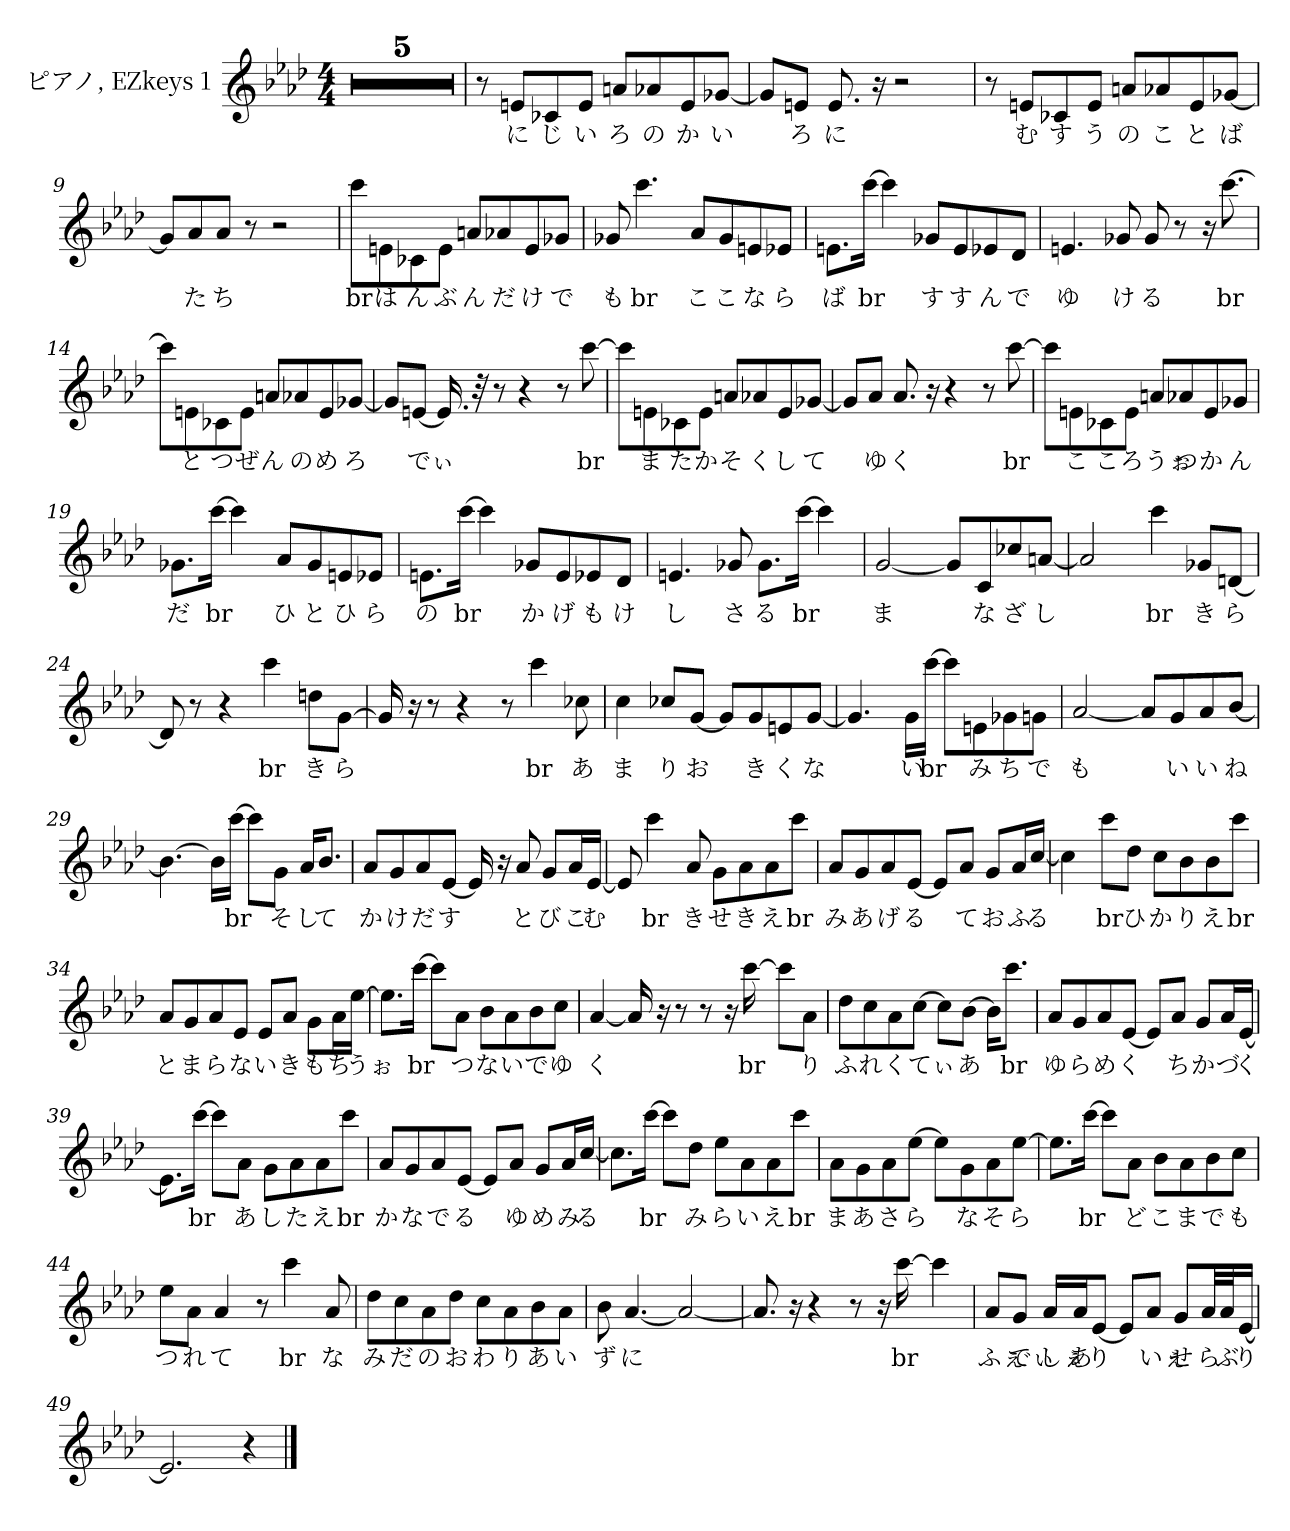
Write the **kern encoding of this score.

**kern	**text
*part1	*part1
*staff1	*staff1
*I"ピアノ, EZkeys 1	*
*clefG2	*
*k[b-e-a-d-]	*
*M4/4	*
*MM124	*
=1	=1
1r	.
=2	=2
1r	.
=3	=3
1r	.
=4	=4
1r	.
=5	=5
1r	.
=6	=6
8r	.
!	!LO:LY:b
8en/L	に
!	!LO:LY:b
8c-X/	じ
!	!LO:LY:b
8e/J	い
!	!LO:LY:b
8an/L	ろ
!	!LO:LY:b
8a-X/	の
!	!LO:LY:b
8e/	か
!	!LO:LY:b
[8g-X/J	い
=7	=7
8g-/L]	.
!	!LO:LY:b
8en/J	ろ
!	!LO:LY:b
8.e/	に
16r	.
2r	.
!!LO:LB:g=z
=8	=8
8r	.
!	!LO:LY:b
8en/L	む
!	!LO:LY:b
8c-X/	す
!	!LO:LY:b
8e/J	う
!	!LO:LY:b
8an/L	の
!	!LO:LY:b
8a-X/	こ
!	!LO:LY:b
8e/	と
!	!LO:LY:b
[8g-X/J	ば
=9	=9
8g-/L]	.
!	!LO:LY:b
8a-/	た
!	!LO:LY:b
8a-/J	ち
8r	.
2r	.
=10	=10
!	!LO:LY:b
8ccc\L	br
!	!LO:LY:b
8en\	は
!	!LO:LY:b
8c-X\	ん
!	!LO:LY:b
8e\J	ぶ
!	!LO:LY:b
8an/L	ん
!	!LO:LY:b
8a-X/	だ
!	!LO:LY:b
8e/	け
!	!LO:LY:b
8g-X/J	で
=11	=11
!	!LO:LY:b
8g-X/	も
!	!LO:LY:b
4.ccc\	br
!	!LO:LY:b
8a-/L	こ
!	!LO:LY:b
8g-/	こ
!	!LO:LY:b
8en/	な
!	!LO:LY:b
8e-X/J	ら
!!LO:LB:g=z
=12	=12
!	!LO:LY:b
8.en\L	ば
!	!LO:LY:b
[16ccc\Jk	br
4ccc\]	.
!	!LO:LY:b
8g-X/L	す
!	!LO:LY:b
8e/	す
!	!LO:LY:b
8e-X/	ん
!	!LO:LY:b
8d-/J	で
=13	=13
!	!LO:LY:b
4.en/	ゆ
!	!LO:LY:b
8g-X/	け
!	!LO:LY:b
8g-/	る
8r	.
16r	.
!	!LO:LY:b
[8.ccc\	br
=14	=14
8ccc\L]	.
!	!LO:LY:b
8en\	と
!	!LO:LY:b
8c-X\	つ
!	!LO:LY:b
8e\J	ぜ
!	!LO:LY:b
8an/L	ん
!	!LO:LY:b
8a-X/	の
!	!LO:LY:b
8e/	め
!	!LO:LY:b
[8g-X/J	ろ
=15	=15
8g-/L]	.
!	!LO:LY:b
[8en/J	でぃ
16.e/]	.
32r	.
8r	.
4r	.
8r	.
!	!LO:LY:b
[8ccc\	br
!!LO:LB:g=z
=16	=16
8ccc\L]	.
!	!LO:LY:b
8en\	ま
!	!LO:LY:b
8c-X\	た
!	!LO:LY:b
8e\J	か
!	!LO:LY:b
8an/L	そ
!	!LO:LY:b
8a-X/	く
!	!LO:LY:b
8e/	し
!	!LO:LY:b
[8g-X/J	て
=17	=17
8g-/L]	.
!	!LO:LY:b
8a-/J	ゆ
!	!LO:LY:b
8.a-/	く
16r	.
4r	.
8r	.
!	!LO:LY:b
[8ccc\	br
=18	=18
8ccc\L]	.
!	!LO:LY:b
8en\	こ
!	!LO:LY:b
8c-X\	こ
!	!LO:LY:b
8e\J	ろ
!	!LO:LY:b
8an/L	うぉ
!	!LO:LY:b
8a-X/	つ
!	!LO:LY:b
8e/	か
!	!LO:LY:b
8g-X/J	ん
=19	=19
!	!LO:LY:b
8.g-X\L	だ
!	!LO:LY:b
[16ccc\Jk	br
4ccc\]	.
!	!LO:LY:b
8a-/L	ひ
!	!LO:LY:b
8g-/	と
!	!LO:LY:b
8en/	ひ
!	!LO:LY:b
8e-X/J	ら
!!LO:LB:g=z
=20	=20
!	!LO:LY:b
8.en\L	の
!	!LO:LY:b
[16ccc\Jk	br
4ccc\]	.
!	!LO:LY:b
8g-X/L	か
!	!LO:LY:b
8e/	げ
!	!LO:LY:b
8e-X/	も
!	!LO:LY:b
8d-/J	け
=21	=21
!	!LO:LY:b
4.en/	し
!	!LO:LY:b
8g-X/	さ
!	!LO:LY:b
8.g-\L	る
!	!LO:LY:b
[16ccc\Jk	br
4ccc\]	.
=22	=22
!	!LO:LY:b
[2g/	ま
8g/L]	.
!	!LO:LY:b
8c/	な
!	!LO:LY:b
8cc-X/	ざ
!	!LO:LY:b
[8an/J	し
=23	=23
2a/]	.
!	!LO:LY:b
4ccc\	br
!	!LO:LY:b
8g-X/L	き
!	!LO:LY:b
[8dn/J	ら
=24	=24
8d/]	.
8r	.
4r	.
!	!LO:LY:b
4ccc\	br
!	!LO:LY:b
8ddn\L	き
!	!LO:LY:b
[8g\J	ら
!!LO:LB:g=z
=25	=25
16g/]	.
16r	.
8r	.
4r	.
8r	.
!	!LO:LY:b
4ccc\	br
!	!LO:LY:b
8cc-X\	あ
=26	=26
!	!LO:LY:b
4cc\	ま
!	!LO:LY:b
8cc-X/L	り
!	!LO:LY:b
[8g/J	お
8g/L]	.
!	!LO:LY:b
8g/	き
!	!LO:LY:b
8en/	く
!	!LO:LY:b
[8g/J	な
=27	=27
4.g/]	.
!	!LO:LY:b
16g\LL	い
!	!LO:LY:b
[16ccc\JJ	br
8ccc\L]	.
!	!LO:LY:b
8en\	み
!	!LO:LY:b
8g-X\	ち
!	!LO:LY:b
8gn\J	で
=28	=28
!	!LO:LY:b
[2a-/	も
8a-/L]	.
!	!LO:LY:b
8g/	い
!	!LO:LY:b
8a-/	い
!	!LO:LY:b
[8b-/J	ね
!!LO:LB:g=z
=29	=29
4.b-\_	.
16b-\LL]	.
!	!LO:LY:b
[16ccc\JJ	br
8ccc\L]	.
!	!LO:LY:b
8g\J	そ
!	!LO:LY:b
16a-/KL	し
!	!LO:LY:b
8.b-/J	て
=30	=30
!	!LO:LY:b
8a-/L	か
!	!LO:LY:b
8g/	け
!	!LO:LY:b
8a-/	だ
!	!LO:LY:b
[8e-/J	す
16e-/]	.
16r	.
!	!LO:LY:b
8a-/	と
!	!LO:LY:b
8g/L	び
!	!LO:LY:b
16a-/L	こ
!	!LO:LY:b
[16e-/JJ	む
=31	=31
8e-/]	.
!	!LO:LY:b
4ccc\	br
!	!LO:LY:b
8a-/	き
!	!LO:LY:b
8g\L	せ
!	!LO:LY:b
8a-\	き
!	!LO:LY:b
8a-\	え
!	!LO:LY:b
8ccc\J	br
=32	=32
!	!LO:LY:b
8a-/L	み
!	!LO:LY:b
8g/	あ
!	!LO:LY:b
8a-/	げ
!	!LO:LY:b
[8e-/J	る
8e-/L]	.
!	!LO:LY:b
8a-/J	て
!	!LO:LY:b
8g/L	お
!	!LO:LY:b
16a-/L	ふ
!	!LO:LY:b
[16cc/JJ	る
!!LO:LB:g=z
=33	=33
4cc\]	.
!	!LO:LY:b
8ccc\L	br
!	!LO:LY:b
8dd-\J	ひ
!	!LO:LY:b
8cc\L	か
!	!LO:LY:b
8b-\	り
!	!LO:LY:b
8b-\	え
!	!LO:LY:b
8ccc\J	br
=34	=34
!	!LO:LY:b
8a-/L	と
!	!LO:LY:b
8g/	ま
!	!LO:LY:b
8a-/	ら
!	!LO:LY:b
8e-/J	な
!	!LO:LY:b
8e-/L	い
!	!LO:LY:b
8a-/J	き
!	!LO:LY:b
8g\L	も
!	!LO:LY:b
16a-\L	ち
!	!LO:LY:b
[16ee-\JJ	うぉ
=35	=35
8.ee-\L]	.
!	!LO:LY:b
[16ccc\Jk	br
8ccc\L]	.
!	!LO:LY:b
8a-\J	つ
!	!LO:LY:b
8b-\L	な
!	!LO:LY:b
8a-\	い
!	!LO:LY:b
8b-\	で
!	!LO:LY:b
8cc\J	ゆ
=36	=36
!	!LO:LY:b
[4a-/	く
16a-/]	.
16r	.
8r	.
8r	.
16r	.
!	!LO:LY:b
[16ccc\	br
8ccc\L]	.
!	!LO:LY:b
8a-\J	り
!!LO:LB:g=z
=37	=37
!	!LO:LY:b
8dd-\L	ふ
!	!LO:LY:b
8cc\	れ
!	!LO:LY:b
8a-\	く
!	!LO:LY:b
[8cc\J	てぃ
8cc\L]	.
!	!LO:LY:b
[8b-\J	あ
16b-\KL]	.
!	!LO:LY:b
8.ccc\J	br
=38	=38
!	!LO:LY:b
8a-/L	ゆ
!	!LO:LY:b
8g/	ら
!	!LO:LY:b
8a-/	め
!	!LO:LY:b
[8e-/J	く
8e-/L]	.
!	!LO:LY:b
8a-/J	ち
!	!LO:LY:b
8g/L	か
!	!LO:LY:b
16a-/L	づ
!	!LO:LY:b
[16e-/JJ	く
=39	=39
8.e-\L]	.
!	!LO:LY:b
[16ccc\Jk	br
8ccc\L]	.
!	!LO:LY:b
8a-\J	あ
!	!LO:LY:b
8g\L	し
!	!LO:LY:b
8a-\	た
!	!LO:LY:b
8a-\	え
!	!LO:LY:b
8ccc\J	br
=40	=40
!	!LO:LY:b
8a-/L	か
!	!LO:LY:b
8g/	な
!	!LO:LY:b
8a-/	で
!	!LO:LY:b
[8e-/J	る
8e-/L]	.
!	!LO:LY:b
8a-/J	ゆ
!	!LO:LY:b
8g/L	め
!	!LO:LY:b
16a-/L	み
!	!LO:LY:b
[16cc/JJ	る
!!LO:PB:g=z
=41	=41
8.cc\L]	.
!	!LO:LY:b
[16ccc\Jk	br
8ccc\L]	.
!	!LO:LY:b
8dd-\J	み
!	!LO:LY:b
8ee-\L	ら
!	!LO:LY:b
8a-\	い
!	!LO:LY:b
8a-\	え
!	!LO:LY:b
8ccc\J	br
=42	=42
!	!LO:LY:b
8a-\L	ま
!	!LO:LY:b
8g\	あ
!	!LO:LY:b
8a-\	さ
!	!LO:LY:b
[8ee-\J	ら
8ee-\L]	.
!	!LO:LY:b
8g\	な
!	!LO:LY:b
8a-\	そ
!	!LO:LY:b
[8ee-\J	ら
=43	=43
8.ee-\L]	.
!	!LO:LY:b
[16ccc\Jk	br
8ccc\L]	.
!	!LO:LY:b
8a-\J	ど
!	!LO:LY:b
8b-\L	こ
!	!LO:LY:b
8a-\	ま
!	!LO:LY:b
8b-\	で
!	!LO:LY:b
8cc\J	も
=44	=44
!	!LO:LY:b
8ee-\L	つ
!	!LO:LY:b
8a-\J	れ
!	!LO:LY:b
4a-/	て
8r	.
!	!LO:LY:b
4ccc\	br
!	!LO:LY:b
8a-/	な
!!LO:LB:g=z
=45	=45
!	!LO:LY:b
8dd-\L	み
!	!LO:LY:b
8cc\	だ
!	!LO:LY:b
8a-\	の
!	!LO:LY:b
8dd-\J	お
!	!LO:LY:b
8cc\L	わ
!	!LO:LY:b
8a-\	り
!	!LO:LY:b
8b-\	あ
!	!LO:LY:b
8a-\J	い
=46	=46
!	!LO:LY:b
8b-\	ず
!	!LO:LY:b
[4.a-/	に
2a-/_	.
=47	=47
8.a-/]	.
16r	.
4r	.
8r	.
16r	.
!	!LO:LY:b
[16ccc\	br
4ccc\]	.
=48	=48
!	!LO:LY:b
8a-/L	ふぇ
!	!LO:LY:b
8g/J	でぃ
!	!LO:LY:b
16a-/LL	しぇ
!	!LO:LY:b
16a-/J	あ
!	!LO:LY:b
[8e-/J	り
8e-/L]	.
!	!LO:LY:b
8a-/J	いぇ
!	!LO:LY:b
8g/L	せ
!	!LO:LY:b
32a-/LL	ら
!	!LO:LY:b
32a-/J	ぶ
!	!LO:LY:b
[16e-/JJ	り
=49	=49
2.e-/]	.
4r	.
==	==
*-	*-
